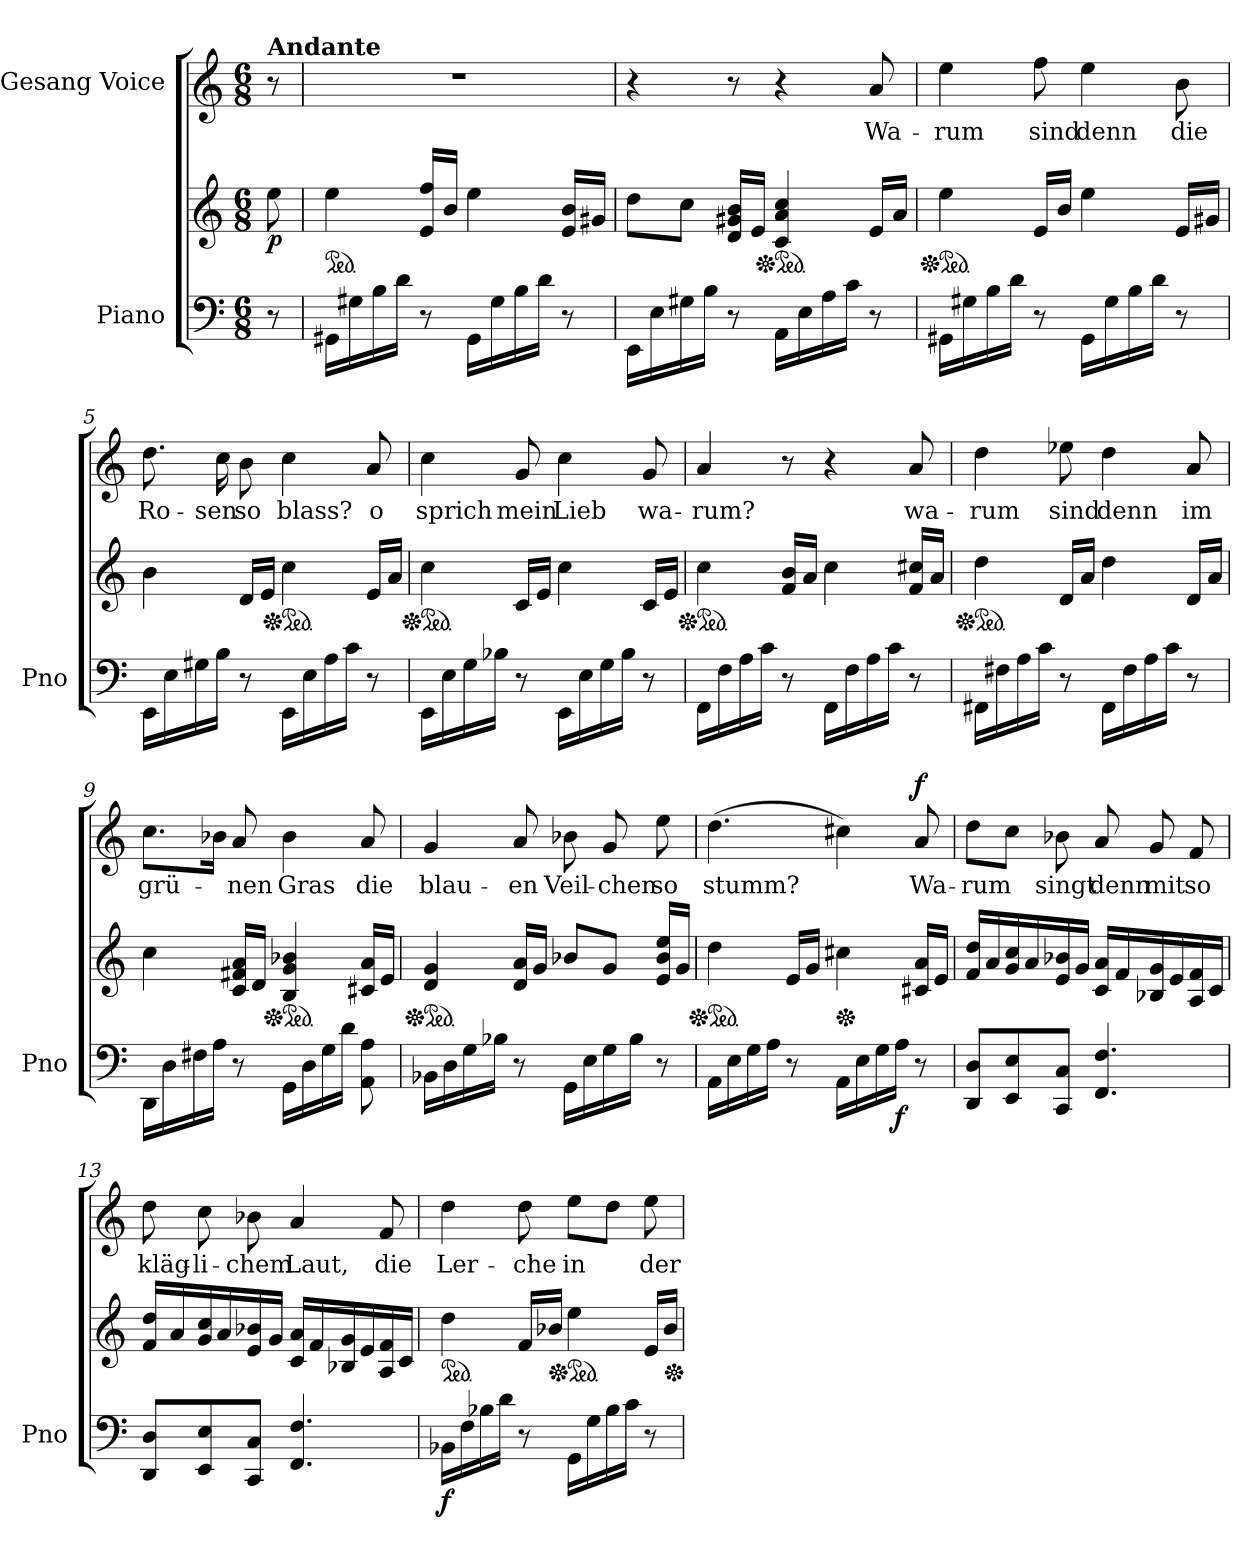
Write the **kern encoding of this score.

**kern	**kern	**dynam	**kern	**text	**dynam
*part2	*part2	*part2	*part1	*part1	*part1
*staff3	*staff2	*staff2/3	*staff1	*staff1	*staff1
*I"Piano	*	*	*I"Gesang Voice	*	*
*I'Pno	*	*	*	*	*
*clefF4	*clefG2	*	*clefG2	*	*
*k[]	*k[]	*	*k[]	*	*
*M6/8	*M6/8	*	*M6/8	*	*
=1	=1	=1	=1	=1	=1
!	!	!	!LO:TX:a:B:t=Andante	!	!
!	!	!LO:DY:b	!	!	!
8r	8ee\	p	8r	.	.
=2	=2	=2	=2	=2	=2
*	*ped	*	*	*	*
16GG#X\LL	4ee\	.	2.r	.	.
16G#X\	.	.	.	.	.
16B\	.	.	.	.	.
16d\JJ	.	.	.	.	.
8r	16e/ 16ff/LL	.	.	.	.
.	16b/JJ	.	.	.	.
16GG#\LL	4ee\	.	.	.	.
16G#\	.	.	.	.	.
16B\	.	.	.	.	.
16d\JJ	.	.	.	.	.
8r	16e/ 16b/LL	.	.	.	.
.	16g#X/JJ	.	.	.	.
=3	=3	=3	=3	=3	=3
16EE\LL	8dd\L	.	4r	.	.
16E\	.	.	.	.	.
16G#X\	8cc\J	.	.	.	.
16B\JJ	.	.	.	.	.
8r	16d/ 16g#X/ 16b/LL	.	8r	.	.
.	16e/JJ	.	.	.	.
*	*Xped	*	*	*	*
*	*ped	*	*	*	*
16AA\LL	4c/ 4a/ 4cc/	.	4r	.	.
16E\	.	.	.	.	.
16A\	.	.	.	.	.
16c\JJ	.	.	.	.	.
8r	16e/LL	.	8a/	Wa-	.
.	16a/JJ	.	.	.	.
=4	=4	=4	=4	=4	=4
*	*Xped	*	*	*	*
*	*ped	*	*	*	*
16GG#X\LL	4ee\	.	4ee\	-rum	.
16G#X\	.	.	.	.	.
16B\	.	.	.	.	.
16d\JJ	.	.	.	.	.
8r	16e/LL	.	8ff\	sind	.
.	16b/JJ	.	.	.	.
16GG#\LL	4ee\	.	4ee\	denn	.
16G#\	.	.	.	.	.
16B\	.	.	.	.	.
16d\JJ	.	.	.	.	.
8r	16e/LL	.	8b\	die	.
.	16g#X/JJ	.	.	.	.
=5	=5	=5	=5	=5	=5
16EE\LL	4b\	.	8.dd\	Ro-	.
16E\	.	.	.	.	.
16G#X\	.	.	.	.	.
16B\JJ	.	.	16cc\	-sen	.
8r	16d/LL	.	8b\	so	.
.	16e/JJ	.	.	.	.
*	*Xped	*	*	*	*
*	*ped	*	*	*	*
16EE\LL	4cc\	.	4cc\	blass?	.
16E\	.	.	.	.	.
16A\	.	.	.	.	.
16c\JJ	.	.	.	.	.
8r	16e/LL	.	8a/	o	.
.	16a/JJ	.	.	.	.
=6	=6	=6	=6	=6	=6
*	*Xped	*	*	*	*
*	*ped	*	*	*	*
16EE\LL	4cc\	.	4cc\	sprich	.
16E\	.	.	.	.	.
16G\	.	.	.	.	.
16B-X\JJ	.	.	.	.	.
8r	16c/LL	.	8g/	mein	.
.	16e/JJ	.	.	.	.
16EE\LL	4cc\	.	4cc\	Lieb	.
16E\	.	.	.	.	.
16G\	.	.	.	.	.
16B-\JJ	.	.	.	.	.
8r	16c/LL	.	8g/	wa-	.
.	16e/JJ	.	.	.	.
=7	=7	=7	=7	=7	=7
*	*Xped	*	*	*	*
*	*ped	*	*	*	*
16FF\LL	4cc\	.	4a/	-rum?	.
16F\	.	.	.	.	.
16A\	.	.	.	.	.
16c\JJ	.	.	.	.	.
8r	16f/ 16b/LL	.	8r	.	.
.	16a/JJ	.	.	.	.
16FF\LL	4cc\	.	4r	.	.
16F\	.	.	.	.	.
16A\	.	.	.	.	.
16c\JJ	.	.	.	.	.
8r	16f/ 16cc#X/LL	.	8a/	wa-	.
.	16a/JJ	.	.	.	.
=8	=8	=8	=8	=8	=8
*	*Xped	*	*	*	*
*	*ped	*	*	*	*
16FF#X\LL	4dd\	.	4dd\	-rum	.
16F#X\	.	.	.	.	.
16A\	.	.	.	.	.
16c\JJ	.	.	.	.	.
8r	16d/LL	.	8ee-X\	sind	.
.	16a/JJ	.	.	.	.
16FF#\LL	4dd\	.	4dd\	denn	.
16F#\	.	.	.	.	.
16A\	.	.	.	.	.
16c\JJ	.	.	.	.	.
8r	16d/LL	.	8a/	im	.
.	16a/JJ	.	.	.	.
=9	=9	=9	=9	=9	=9
16DD\LL	4cc\	.	8.cc\L	grü-	.
16D\	.	.	.	.	.
16F#X\	.	.	.	.	.
16A\JJ	.	.	16b-X\Jk	.	.
8r	16c/ 16f#X/ 16a/LL	.	8a/	-nen	.
.	16d/JJ	.	.	.	.
*	*Xped	*	*	*	*
*	*ped	*	*	*	*
16GG\LL	4B/ 4g/ 4b-X/	.	4b-\	Gras	.
16D\	.	.	.	.	.
16G\	.	.	.	.	.
16d\JJ	.	.	.	.	.
8AA\ 8A\	16c#X/ 16a/LL	.	8a/	die	.
.	16e/JJ	.	.	.	.
=10	=10	=10	=10	=10	=10
*	*Xped	*	*	*	*
*	*ped	*	*	*	*
16BB-X\LL	4d/ 4g/	.	4g/	blau-	.
16D\	.	.	.	.	.
16G\	.	.	.	.	.
16B-X\JJ	.	.	.	.	.
8r	16d/ 16a/LL	.	8a/	-en	.
.	16g/JJ	.	.	.	.
16GG\LL	8b-X/L	.	8b-X\	Veil-	.
16E\	.	.	.	.	.
16G\	8g/J	.	8g/	-chen	.
16B-\JJ	.	.	.	.	.
8r	16e/ 16b-/ 16ee/LL	.	8ee\	so	.
.	16g/JJ	.	.	.	.
=11	=11	=11	=11	=11	=11
*	*Xped	*	*	*	*
*	*ped	*	*	*	*
16AA\LL	4dd\	.	(4.dd\	stumm?	.
16E\	.	.	.	.	.
16G\	.	.	.	.	.
16A\JJ	.	.	.	.	.
8r	16e/LL	.	.	.	.
.	16g/JJ	.	.	.	.
*	*Xped	*	*	*	*
16AA\LL	4cc#X\	.	4cc#X\)	.	.
16E\	.	.	.	.	.
16G\	.	.	.	.	.
!	!	!LO:DY:b=2	!	!	!
16A\JJ	.	f	.	.	.
!	!	!	!	!	!LO:DY:b
8r	16c#X/ 16a/LL	.	8a/	Wa-	f
.	16e/JJ	.	.	.	.
=12	=12	=12	=12	=12	=12
8DD/ 8D/L	16f/ 16dd/LL	.	8dd\L	-rum	.
.	16a/	.	.	.	.
8EE/ 8E/	16g/ 16cc/	.	8cc\J	.	.
.	16a/	.	.	.	.
8CC/ 8C/J	16e/ 16b-X/	.	8b-X\	singt	.
.	16g/JJ	.	.	.	.
4.FF/ 4.F/	16c/ 16a/LL	.	8a/	denn	.
.	16f/	.	.	.	.
.	16B-X/ 16g/	.	8g/	mit	.
.	16e/	.	.	.	.
.	16A/ 16f/	.	8f/	so	.
.	16c/JJ	.	.	.	.
=13	=13	=13	=13	=13	=13
8DD/ 8D/L	16f/ 16dd/LL	.	8dd\	kläg-	.
.	16a/	.	.	.	.
8EE/ 8E/	16g/ 16cc/	.	8cc\	-li-	.
.	16a/	.	.	.	.
8CC/ 8C/J	16e/ 16b-X/	.	8b-X\	-chem	.
.	16g/JJ	.	.	.	.
4.FF/ 4.F/	16c/ 16a/LL	.	4a/	Laut,	.
.	16f/	.	.	.	.
.	16B-X/ 16g/	.	.	.	.
.	16e/	.	.	.	.
.	16A/ 16f/	.	8f/	die	.
.	16c/JJ	.	.	.	.
=14	=14	=14	=14	=14	=14
*	*ped	*	*	*	*
!	!	!LO:DY:b=2	!	!	!
16BB-X\LL	4dd\	f	4dd\	Ler-	.
16F\	.	.	.	.	.
16B-X\	.	.	.	.	.
16d\JJ	.	.	.	.	.
8r	16f/LL	.	8dd\	-che	.
.	16b-X/JJ	.	.	.	.
*	*Xped	*	*	*	*
*	*ped	*	*	*	*
16GG\LL	4ee\	.	8ee\L	in	.
16G\	.	.	.	.	.
16B-\	.	.	8dd\J	.	.
16c\JJ	.	.	.	.	.
8r	16e/LL	.	8ee\	der	.
.	16b-/JJ	.	.	.	.
*	*Xped	*	*	*	*
=	=	=	=	=	=
*-	*-	*-	*-	*-	*-
